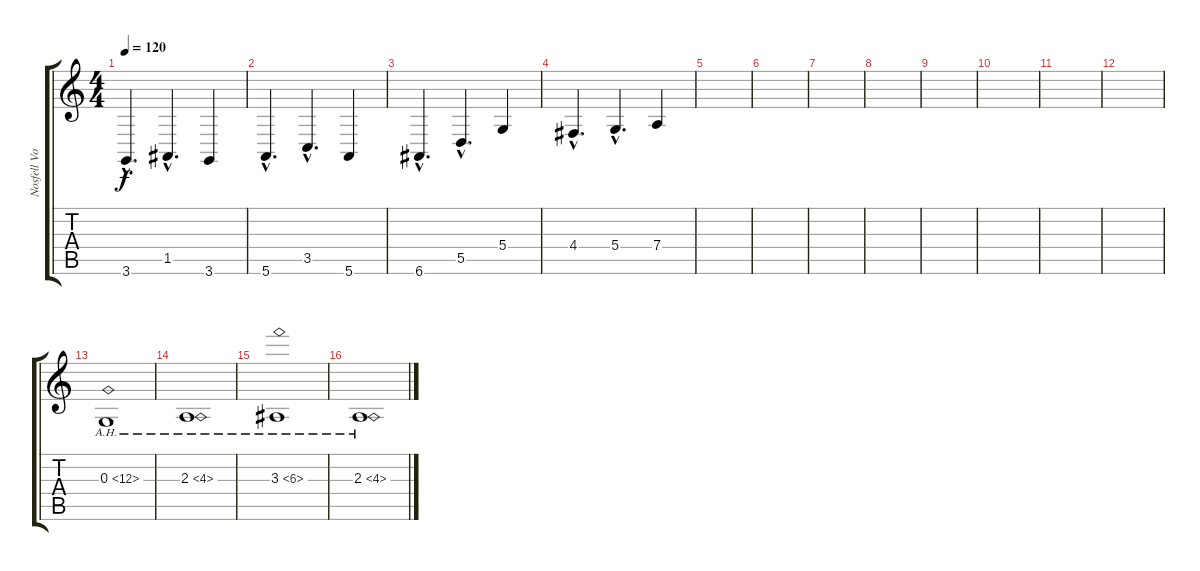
\track ("Nosfell Voix" "Nosfell Vo") {instrument cello}
\staff {score tabs}
\tuning (E4 B3 G3 D3 A2 E2) {hide}
\ts (4 4)
\tempo 120
\clef g2
\ks c
3.6{hac}.4{d dy f} 1.5{hac}.4{d} 3.6.4 |
5.6{hac}.4{d} 3.5{hac}.4{d} 5.6.4 |
6.6{hac}.4{d} 5.5{hac}.4{d} 5.4.4 |
4.4{hac}.4{d} 5.4{hac}.4{d} 7.4.4 |
|
|
|
|
|
|
|
|
0.3{ah 12}.1{volume 16} |
2.3{ah 2}.1 |
3.3{ah 3}.1 |
2.3{ah 2}.1
